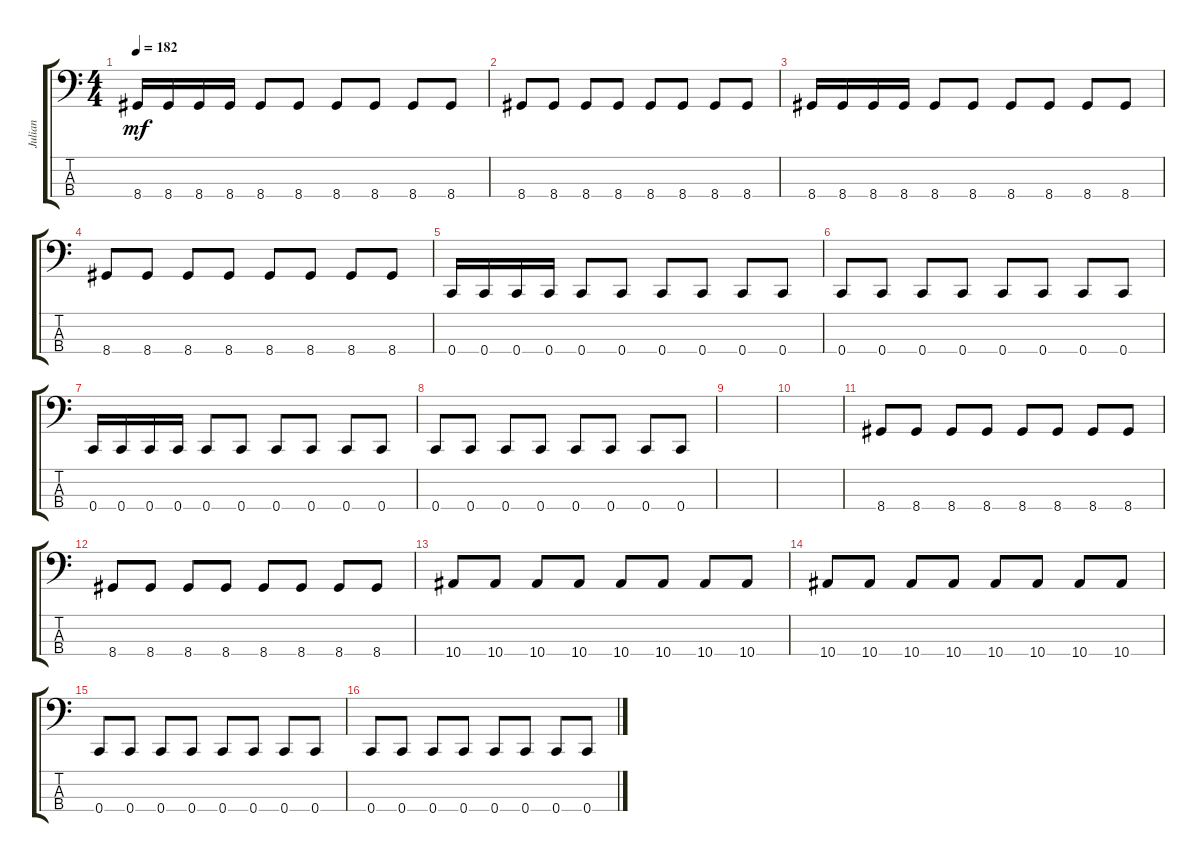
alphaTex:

\track ("Julian" "Julian") {instrument electricbasspick}
\staff {score tabs}
\tuning (F2 C2 G1 C1) {hide}
\ts (4 4)
\tempo 182
\clef f4
\ks c
8.4.16{dy mf} 8.4.16 8.4.16 8.4.16 8.4.8 8.4.8 8.4.8 8.4.8 8.4.8 8.4.8 |
8.4.8 8.4.8 8.4.8 8.4.8 8.4.8 8.4.8 8.4.8 8.4.8 |
8.4.16 8.4.16 8.4.16 8.4.16 8.4.8 8.4.8 8.4.8 8.4.8 8.4.8 8.4.8 |
8.4.8 8.4.8 8.4.8 8.4.8 8.4.8 8.4.8 8.4.8 8.4.8 |
0.4.16 0.4.16 0.4.16 0.4.16 0.4.8 0.4.8 0.4.8 0.4.8 0.4.8 0.4.8 |
0.4.8 0.4.8 0.4.8 0.4.8 0.4.8 0.4.8 0.4.8 0.4.8 |
0.4.16 0.4.16 0.4.16 0.4.16 0.4.8 0.4.8 0.4.8 0.4.8 0.4.8 0.4.8 |
0.4.8 0.4.8 0.4.8 0.4.8 0.4.8 0.4.8 0.4.8 0.4.8 |
|
|
8.4.8 8.4.8 8.4.8 8.4.8 8.4.8 8.4.8 8.4.8 8.4.8 |
8.4.8 8.4.8 8.4.8 8.4.8 8.4.8 8.4.8 8.4.8 8.4.8 |
10.4.8 10.4.8 10.4.8 10.4.8 10.4.8 10.4.8 10.4.8 10.4.8 |
10.4.8 10.4.8 10.4.8 10.4.8 10.4.8 10.4.8 10.4.8 10.4.8 |
0.4.8 0.4.8 0.4.8 0.4.8 0.4.8 0.4.8 0.4.8 0.4.8 |
0.4.8 0.4.8 0.4.8 0.4.8 0.4.8 0.4.8 0.4.8 0.4.8
